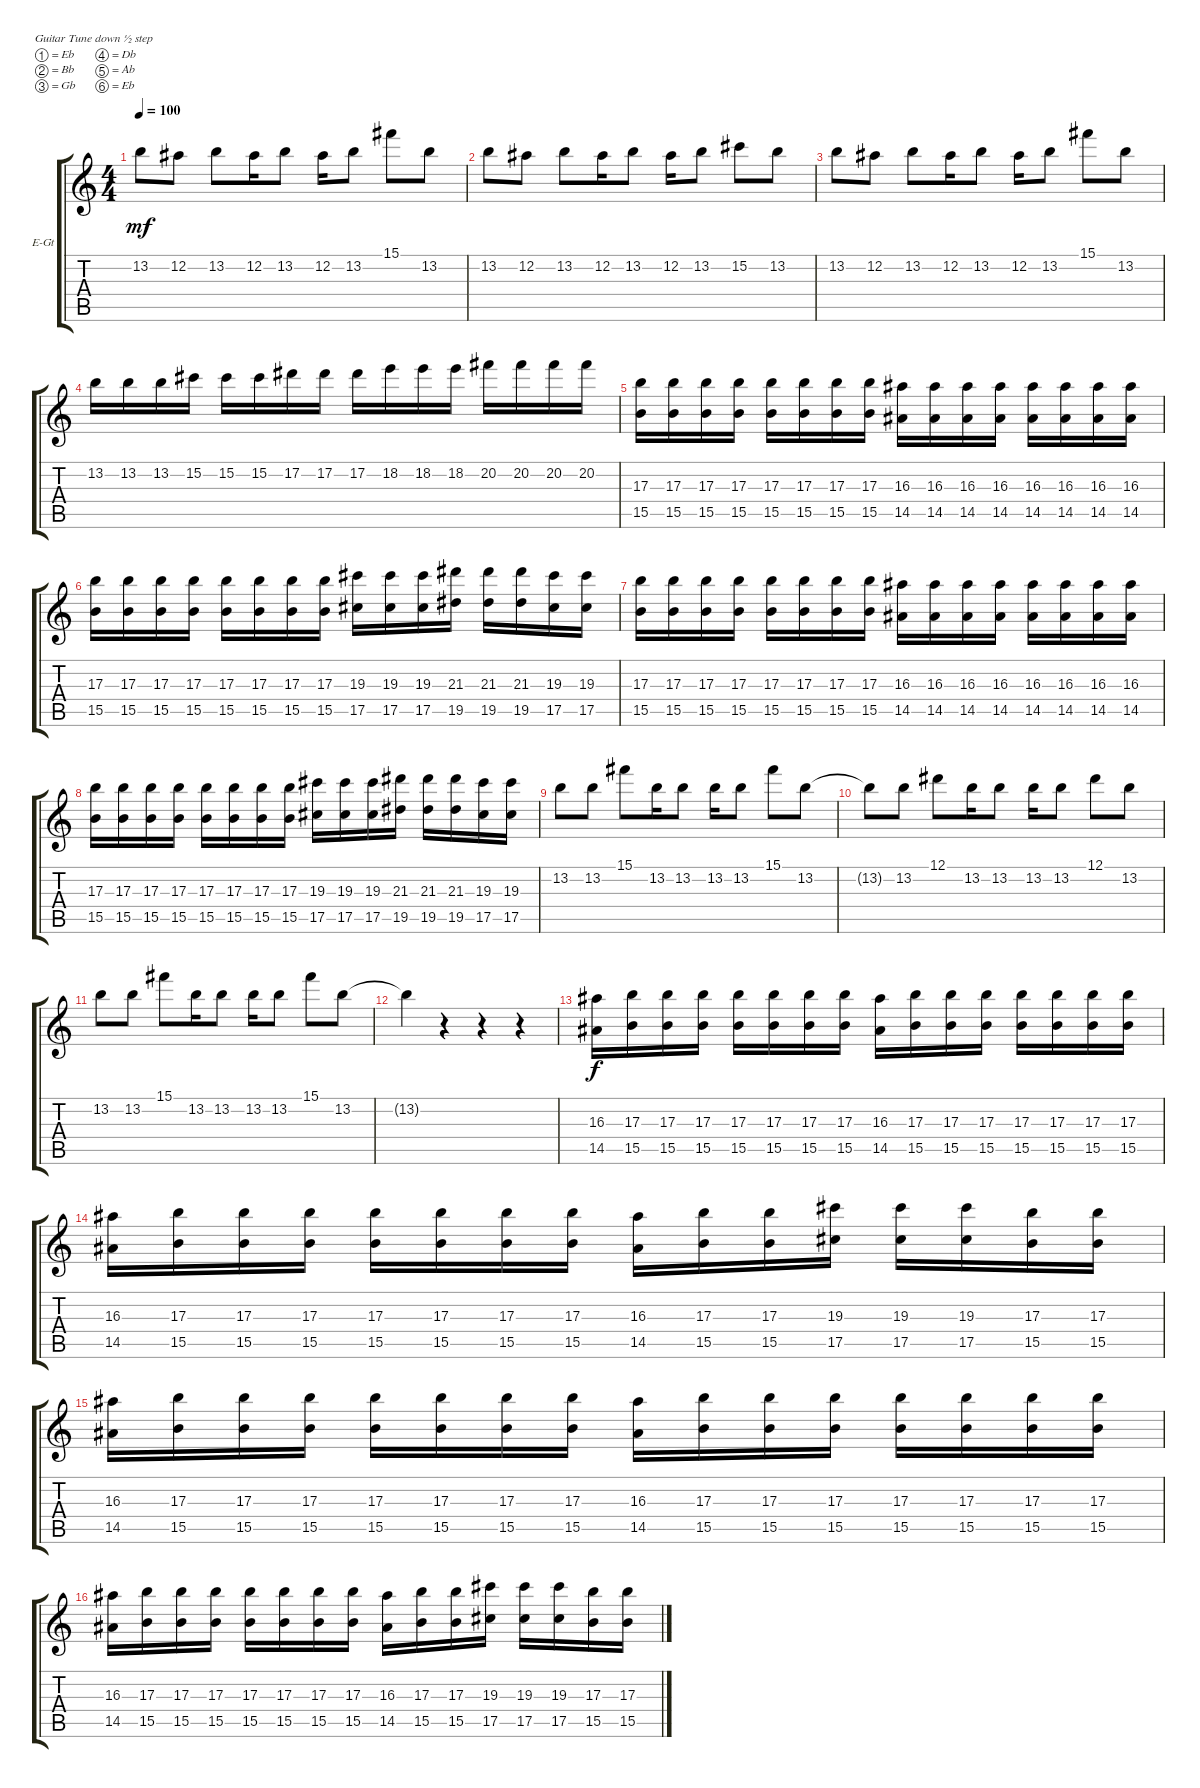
\bracketExtendMode groupsimilarinstruments
\firstSystemTrackNameOrientation horizontal
\otherSystemsTrackNameOrientation horizontal
\track ("Electric Guitar2" "E-Gt") {instrument distortionguitar}
\staff {score tabs}
\tuning (Eb4 Bb3 Gb3 Db3 Ab2 Eb2)
\ts (4 4)
\tempo 100
\clef g2
\ks c
13.2.8{dy mf} 12.2.8 13.2.8 12.2.16 13.2.8 12.2.16 13.2.8 15.1.8 13.2.8 |
13.2.8 12.2.8 13.2.8 12.2.16 13.2.8 12.2.16 13.2.8 15.2.8 13.2.8 |
13.2.8 12.2.8 13.2.8 12.2.16 13.2.8 12.2.16 13.2.8 15.1.8 13.2.8 |
13.2.16 13.2.16 13.2.16 15.2.16 15.2.16 15.2.16 17.2.16 17.2.16 17.2.16 18.2.16 18.2.16 18.2.16 20.2.16 20.2.16 20.2.16 20.2.16 |
(17.3 15.5).16 (17.3 15.5).16 (17.3 15.5).16 (17.3 15.5).16 (17.3 15.5).16 (17.3 15.5).16 (17.3 15.5).16 (17.3 15.5).16 (16.3 14.5).16 (16.3 14.5).16 (16.3 14.5).16 (16.3 14.5).16 (16.3 14.5).16 (16.3 14.5).16 (16.3 14.5).16 (16.3 14.5).16 |
(17.3 15.5).16 (17.3 15.5).16 (17.3 15.5).16 (17.3 15.5).16 (17.3 15.5).16 (17.3 15.5).16 (17.3 15.5).16 (17.3 15.5).16 (19.3 17.5).16 (19.3 17.5).16 (19.3 17.5).16 (21.3 19.5).16 (21.3 19.5).16 (21.3 19.5).16 (19.3 17.5).16 (19.3 17.5).16 |
(17.3 15.5).16 (17.3 15.5).16 (17.3 15.5).16 (17.3 15.5).16 (17.3 15.5).16 (17.3 15.5).16 (17.3 15.5).16 (17.3 15.5).16 (16.3 14.5).16 (16.3 14.5).16 (16.3 14.5).16 (16.3 14.5).16 (16.3 14.5).16 (16.3 14.5).16 (16.3 14.5).16 (16.3 14.5).16 |
(17.3 15.5).16 (17.3 15.5).16 (17.3 15.5).16 (17.3 15.5).16 (17.3 15.5).16 (17.3 15.5).16 (17.3 15.5).16 (17.3 15.5).16 (19.3 17.5).16 (19.3 17.5).16 (19.3 17.5).16 (21.3 19.5).16 (21.3 19.5).16 (21.3 19.5).16 (19.3 17.5).16 (19.3 17.5).16 |
13.2.8 13.2.8 15.1.8 13.2.16 13.2.8 13.2.16 13.2.8 15.1.8 13.2.8 |
13.2{t}.8 13.2.8 12.1.8 13.2.16 13.2.8 13.2.16 13.2.8 12.1.8 13.2.8 |
13.2.8 13.2.8 15.1.8 13.2.16 13.2.8 13.2.16 13.2.8 15.1.8 13.2.8 |
13.2{t}.4 r.4 r.4 r.4 |
(16.3 14.5).16{dy f} (17.3 15.5).16 (17.3 15.5).16 (17.3 15.5).16 (17.3 15.5).16 (17.3 15.5).16 (17.3 15.5).16 (17.3 15.5).16 (16.3 14.5).16 (17.3 15.5).16 (17.3 15.5).16 (17.3 15.5).16 (17.3 15.5).16 (17.3 15.5).16 (17.3 15.5).16 (17.3 15.5).16 |
(16.3 14.5).16 (17.3 15.5).16 (17.3 15.5).16 (17.3 15.5).16 (17.3 15.5).16 (17.3 15.5).16 (17.3 15.5).16 (17.3 15.5).16 (16.3 14.5).16 (17.3 15.5).16 (17.3 15.5).16 (19.3 17.5).16 (19.3 17.5).16 (19.3 17.5).16 (17.3 15.5).16 (17.3 15.5).16 |
(16.3 14.5).16 (17.3 15.5).16 (17.3 15.5).16 (17.3 15.5).16 (17.3 15.5).16 (17.3 15.5).16 (17.3 15.5).16 (17.3 15.5).16 (16.3 14.5).16 (17.3 15.5).16 (17.3 15.5).16 (17.3 15.5).16 (17.3 15.5).16 (17.3 15.5).16 (17.3 15.5).16 (17.3 15.5).16 |
(16.3 14.5).16 (17.3 15.5).16 (17.3 15.5).16 (17.3 15.5).16 (17.3 15.5).16 (17.3 15.5).16 (17.3 15.5).16 (17.3 15.5).16 (16.3 14.5).16 (17.3 15.5).16 (17.3 15.5).16 (19.3 17.5).16 (19.3 17.5).16 (19.3 17.5).16 (17.3 15.5).16 (17.3 15.5).16
